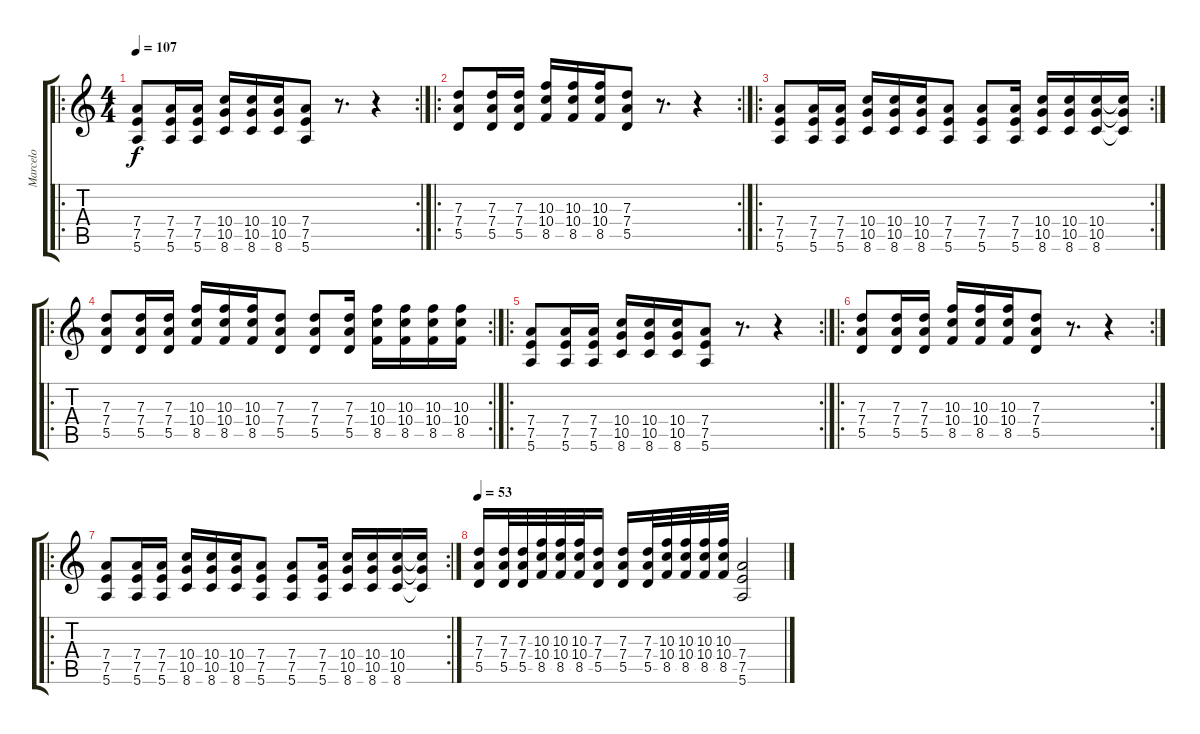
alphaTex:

\track ("Marcelo" "Marcelo") {instrument distortionguitar}
\staff {score tabs}
\tuning (E4 B3 G3 D3 A2 E2) {hide}
\ro
\rc 2
\ts (4 4)
\tempo 107
\clef g2
\ks c
(7.4 7.5 5.6).8{dy f} (7.4 7.5 5.6).16 (7.4 7.5 5.6).16 (10.4 10.5 8.6).16 (10.4 10.5 8.6).16 (10.4 10.5 8.6).16 (7.4 7.5 5.6).8 r.8{d} r.4 |
\ro
\rc 2
(7.3 7.4 5.5).8 (7.3 7.4 5.5).16 (7.3 7.4 5.5).16 (10.3 10.4 8.5).16 (10.3 10.4 8.5).16 (10.3 10.4 8.5).16 (7.3 7.4 5.5).8 r.8{d} r.4 |
\ro
\rc 2
(7.4 7.5 5.6).8 (7.4 7.5 5.6).16 (7.4 7.5 5.6).16 (10.4 10.5 8.6).16 (10.4 10.5 8.6).16 (10.4 10.5 8.6).16 (7.4 7.5 5.6).8 (7.4 7.5 5.6).8 (7.4 7.5 5.6).16 (10.4 10.5 8.6).16 (10.4 10.5 8.6).16 (10.4 10.5 8.6).16 (10.4{t} 10.5{t} 8.6{t}).16 |
\ro
\rc 2
(7.3 7.4 5.5).8 (7.3 7.4 5.5).16 (7.3 7.4 5.5).16 (10.3 10.4 8.5).16 (10.3 10.4 8.5).16 (10.3 10.4 8.5).16 (7.3 7.4 5.5).8 (7.3 7.4 5.5).8 (7.3 7.4 5.5).16 (10.3 10.4 8.5).16 (10.3 10.4 8.5).16 (10.3 10.4 8.5).16 (10.3 10.4 8.5).16 |
\ro
\rc 2
(7.4 7.5 5.6).8 (7.4 7.5 5.6).16 (7.4 7.5 5.6).16 (10.4 10.5 8.6).16 (10.4 10.5 8.6).16 (10.4 10.5 8.6).16 (7.4 7.5 5.6).8 r.8{d} r.4 |
\ro
\rc 2
(7.3 7.4 5.5).8 (7.3 7.4 5.5).16 (7.3 7.4 5.5).16 (10.3 10.4 8.5).16 (10.3 10.4 8.5).16 (10.3 10.4 8.5).16 (7.3 7.4 5.5).8 r.8{d} r.4 |
\ro
\rc 2
(7.4 7.5 5.6).8 (7.4 7.5 5.6).16 (7.4 7.5 5.6).16 (10.4 10.5 8.6).16 (10.4 10.5 8.6).16 (10.4 10.5 8.6).16 (7.4 7.5 5.6).8 (7.4 7.5 5.6).8 (7.4 7.5 5.6).16 (10.4 10.5 8.6).16 (10.4 10.5 8.6).16 (10.4 10.5 8.6).16 (10.4{t} 10.5{t} 8.6{t}).16 |
\tempo 50
\tempo 53
(7.3 7.4 5.5).16 (7.3 7.4 5.5).32 (7.3 7.4 5.5).32 (10.3 10.4 8.5).32 (10.3 10.4 8.5).32 (10.3 10.4 8.5).32 (7.3 7.4 5.5).16 (7.3 7.4 5.5).16 (7.3 7.4 5.5).32 (10.3 10.4 8.5).32 (10.3 10.4 8.5).32 (10.3 10.4 8.5).32 (10.3 10.4 8.5).32 (7.4 7.5 5.6).2
